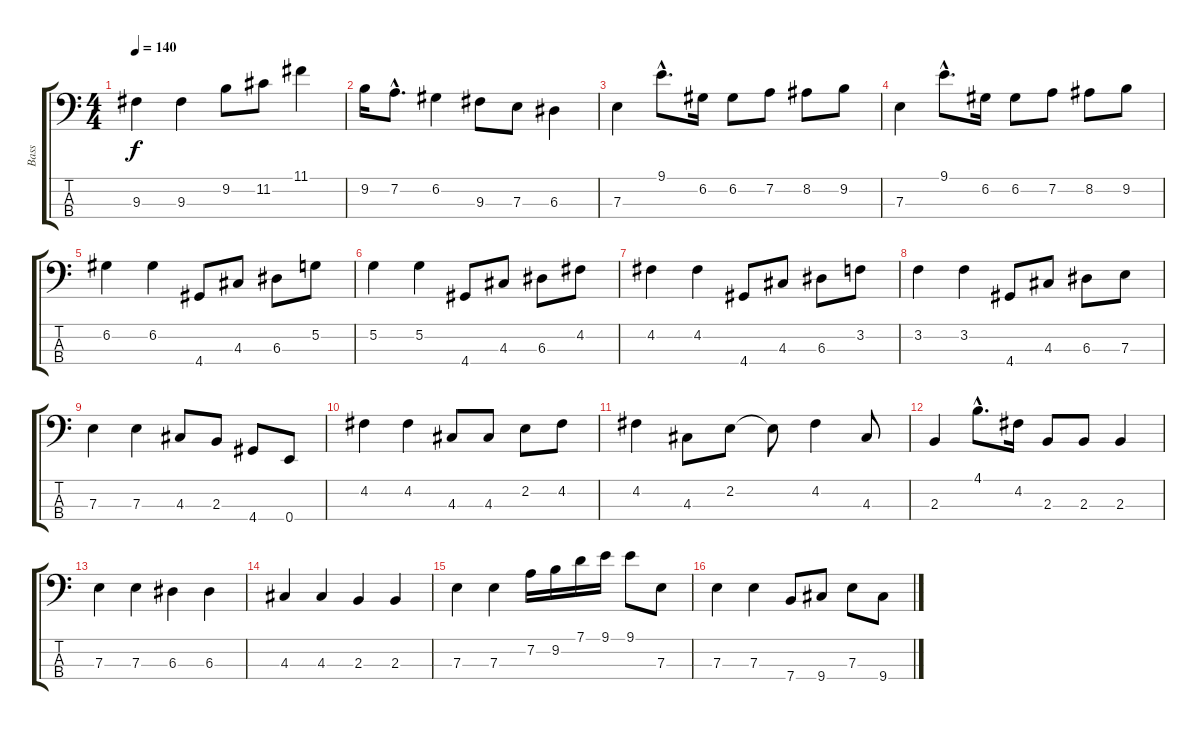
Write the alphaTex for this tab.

\track ("Bass" "Bass") {instrument electricbassfinger}
\staff {score tabs}
\tuning (G2 D2 A1 E1) {hide}
\ts (4 4)
\tempo 140
\clef f4
\ks c
9.3.4{dy f} 9.3.4 9.2.8 11.2.8 11.1.4 |
9.2.16 7.2{hac}.8{d} 6.2.4 9.3.8 7.3.8 6.3.4 |
7.3.4 9.1{hac}.8{d} 6.2.16 6.2.8 7.2.8 8.2.8 9.2.8 |
7.3.4 9.1{hac}.8{d} 6.2.16 6.2.8 7.2.8 8.2.8 9.2.8 |
6.2.4 6.2.4 4.4.8 4.3.8 6.3.8 5.2.8 |
5.2.4 5.2.4 4.4.8 4.3.8 6.3.8 4.2.8 |
4.2.4 4.2.4 4.4.8 4.3.8 6.3.8 3.2.8 |
3.2.4 3.2.4 4.4.8 4.3.8 6.3.8 7.3.8 |
7.3.4 7.3.4 4.3.8 2.3.8 4.4.8 0.4.8 |
4.2.4 4.2.4 4.3.8 4.3.8 2.2.8 4.2.8 |
4.2.4 4.3.8 2.2.8 2.2{t}.8 4.2.4 4.3.8 |
2.3.4 4.1{hac}.8{d} 4.2.16 2.3.8 2.3.8 2.3.4 |
7.3.4 7.3.4 6.3.4 6.3.4 |
4.3.4 4.3.4 2.3.4 2.3.4 |
7.3.4 7.3.4 7.2.16 9.2.16 7.1.16 9.1.16 9.1.8 7.3.8 |
7.3.4 7.3.4 7.4.8 9.4.8 7.3.8 9.4.8
